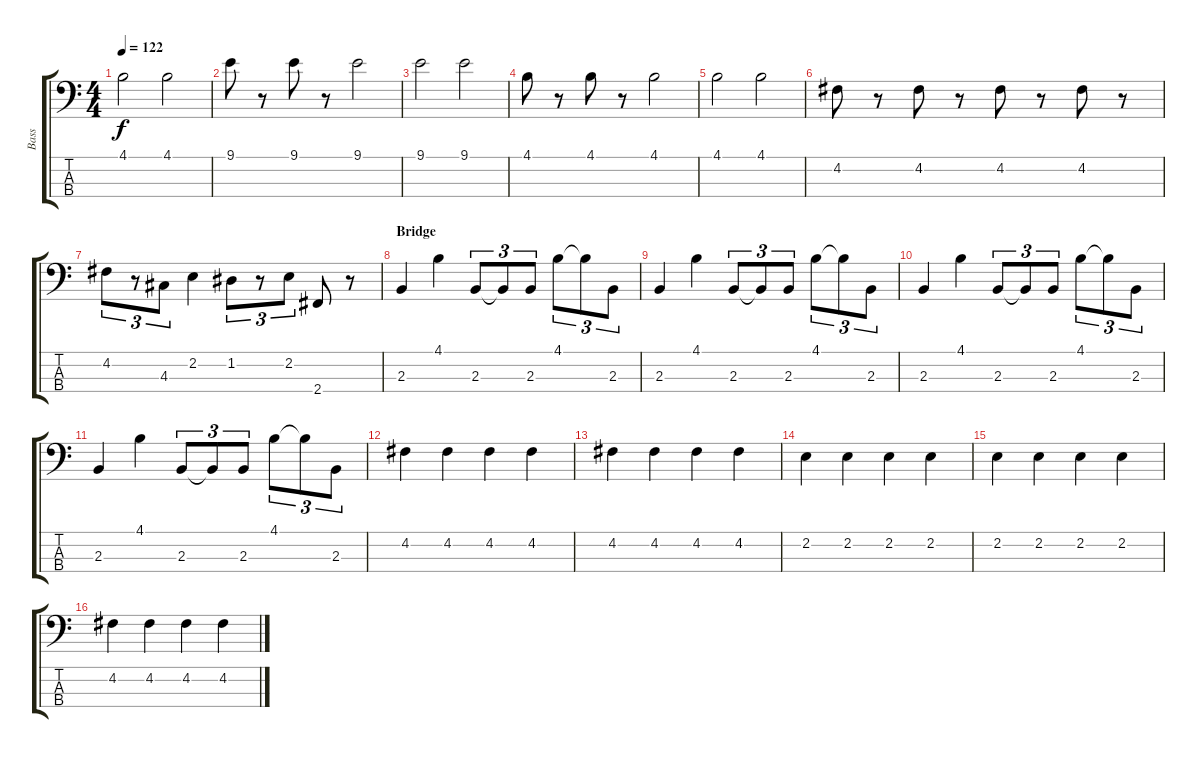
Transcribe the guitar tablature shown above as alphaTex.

\track ("Bass" "Bass") {instrument electricbassfinger}
\staff {score tabs}
\tuning (G2 D2 A1 E1) {hide}
\ts (4 4)
\tempo 122
\clef f4
\ks c
4.1.2{dy f} 4.1.2 |
9.1.8 r.8 9.1.8 r.8 9.1.2 |
9.1.2 9.1.2 |
4.1.8 r.8 4.1.8 r.8 4.1.2 |
4.1.2 4.1.2 |
4.2.8 r.8 4.2.8 r.8 4.2.8 r.8 4.2.8 r.8 |
4.2.8{tu (3 2)} r.8{tu (3 2)} 4.3.8{tu (3 2)} 2.2.4 1.2.8{tu (3 2)} r.8{tu (3 2)} 2.2.8{tu (3 2)} 2.4.8 r.8 |
\section ("" "Bridge")
2.3.4 4.1.4 2.3.8{tu (3 2)} 2.3{t}.8{tu (3 2)} 2.3.8{tu (3 2)} 4.1.8{tu (3 2)} 4.1{t}.8{tu (3 2)} 2.3.8{tu (3 2)} |
2.3.4 4.1.4 2.3.8{tu (3 2)} 2.3{t}.8{tu (3 2)} 2.3.8{tu (3 2)} 4.1.8{tu (3 2)} 4.1{t}.8{tu (3 2)} 2.3.8{tu (3 2)} |
2.3.4 4.1.4 2.3.8{tu (3 2)} 2.3{t}.8{tu (3 2)} 2.3.8{tu (3 2)} 4.1.8{tu (3 2)} 4.1{t}.8{tu (3 2)} 2.3.8{tu (3 2)} |
2.3.4 4.1.4 2.3.8{tu (3 2)} 2.3{t}.8{tu (3 2)} 2.3.8{tu (3 2)} 4.1.8{tu (3 2)} 4.1{t}.8{tu (3 2)} 2.3.8{tu (3 2)} |
4.2.4 4.2.4 4.2.4 4.2.4 |
4.2.4 4.2.4 4.2.4 4.2.4 |
2.2.4 2.2.4 2.2.4 2.2.4 |
2.2.4 2.2.4 2.2.4 2.2.4 |
4.2.4 4.2.4 4.2.4 4.2.4
